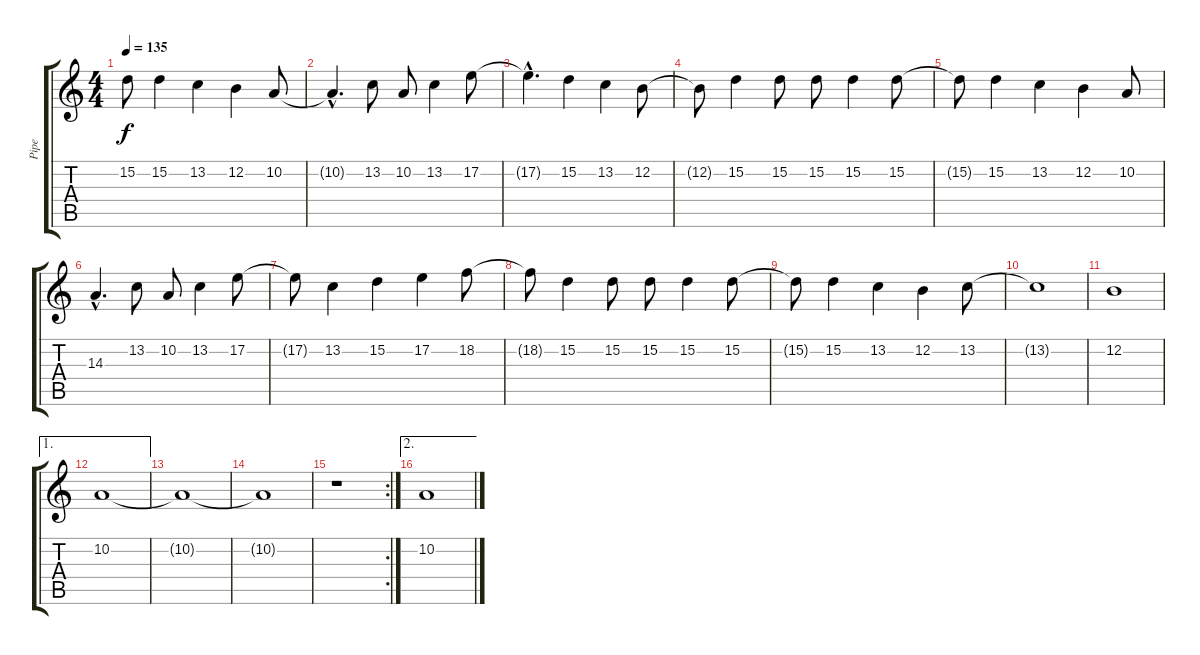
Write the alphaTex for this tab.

\track ("Pipe" "Pipe") {instrument altosax}
\staff {score tabs}
\tuning (E4 B3 G3 D3 A2 D2) {hide}
\ts (4 4)
\tempo 135
\clef g2
\ks c
15.2{t}.8{dy f} 15.2.4 13.2.4 12.2.4 10.2.8 |
10.2{hac t}.4{d} 13.2.8 10.2.8 13.2.4 17.2.8 |
17.2{hac t}.4{d} 15.2.4 13.2.4 12.2.8 |
12.2{t}.8 15.2.4 15.2.8 15.2.8 15.2.4 15.2.8 |
15.2{t}.8 15.2.4 13.2.4 12.2.4 10.2.8 |
14.3{hac}.4{d} 13.2.8 10.2.8 13.2.4 17.2.8 |
17.2{t}.8 13.2.4 15.2.4 17.2.4 18.2.8 |
18.2{t}.8 15.2.4 15.2.8 15.2.8 15.2.4 15.2.8 |
15.2{t}.8 15.2.4 13.2.4 12.2.4 13.2.8 |
13.2{t}.1 |
12.2.1 |
\ae 1
10.2.1{volume 0 instrument altosax} |
10.2{t}.1 |
10.2{t}.1 |
\rc 2
r.1 |
\ae 2
10.2.1
